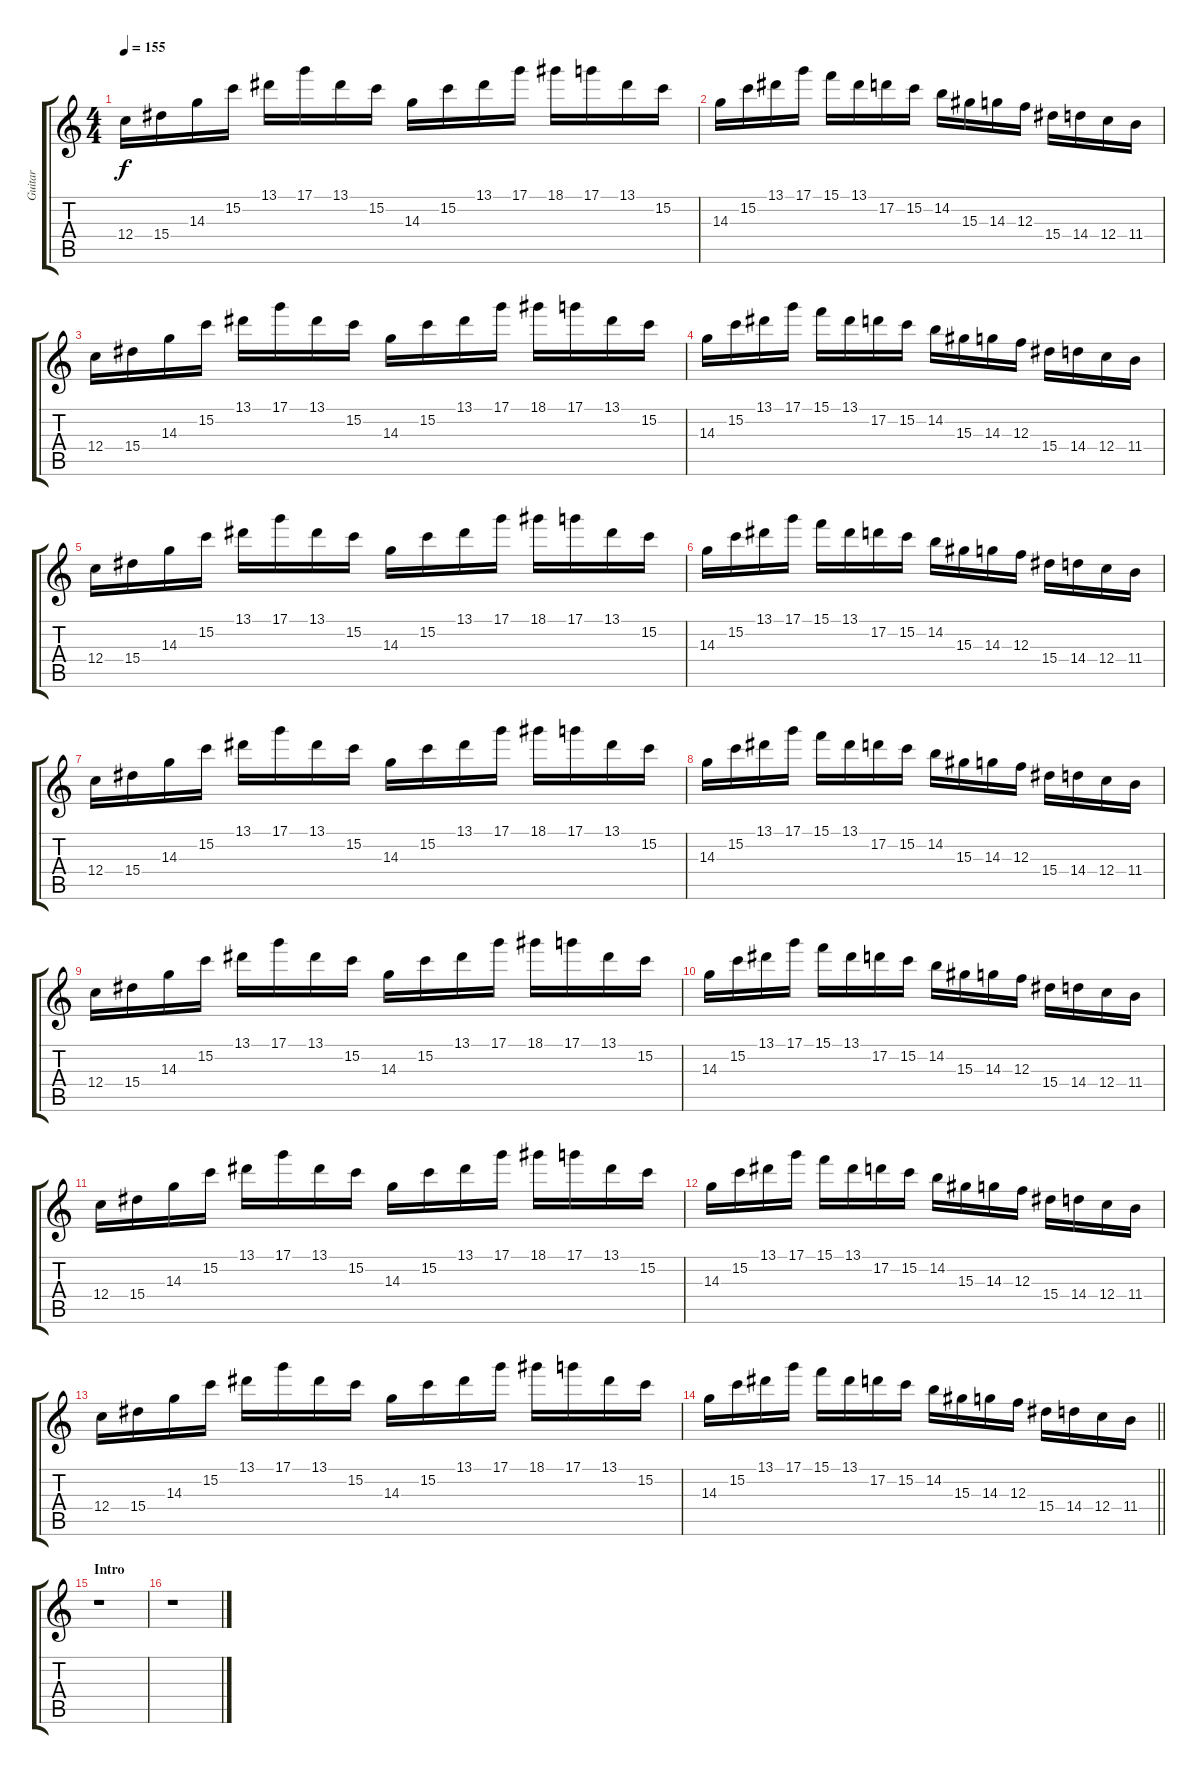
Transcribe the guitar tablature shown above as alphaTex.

\track ("Guitar" "Guitar") {instrument distortionguitar}
\staff {score tabs}
\tuning (D4 A3 F3 C3 G2 C2) {hide}
\ts (4 4)
\tempo 155
\clef g2
\ks c
12.4.16{dy f} 15.4.16 14.3.16 15.2.16 13.1.16 17.1.16 13.1.16 15.2.16 14.3.16 15.2.16 13.1.16 17.1.16 18.1.16 17.1.16 13.1.16 15.2.16 |
14.3.16 15.2.16 13.1.16 17.1.16 15.1.16 13.1.16 17.2.16 15.2.16 14.2.16 15.3.16 14.3.16 12.3.16 15.4.16 14.4.16 12.4.16 11.4.16 |
12.4.16 15.4.16 14.3.16 15.2.16 13.1.16 17.1.16 13.1.16 15.2.16 14.3.16 15.2.16 13.1.16 17.1.16 18.1.16 17.1.16 13.1.16 15.2.16 |
14.3.16 15.2.16 13.1.16 17.1.16 15.1.16 13.1.16 17.2.16 15.2.16 14.2.16 15.3.16 14.3.16 12.3.16 15.4.16 14.4.16 12.4.16 11.4.16 |
12.4.16 15.4.16 14.3.16 15.2.16 13.1.16 17.1.16 13.1.16 15.2.16 14.3.16 15.2.16 13.1.16 17.1.16 18.1.16 17.1.16 13.1.16 15.2.16 |
14.3.16 15.2.16 13.1.16 17.1.16 15.1.16 13.1.16 17.2.16 15.2.16 14.2.16 15.3.16 14.3.16 12.3.16 15.4.16 14.4.16 12.4.16 11.4.16 |
12.4.16 15.4.16 14.3.16 15.2.16 13.1.16 17.1.16 13.1.16 15.2.16 14.3.16 15.2.16 13.1.16 17.1.16 18.1.16 17.1.16 13.1.16 15.2.16 |
14.3.16 15.2.16 13.1.16 17.1.16 15.1.16 13.1.16 17.2.16 15.2.16 14.2.16 15.3.16 14.3.16 12.3.16 15.4.16 14.4.16 12.4.16 11.4.16 |
12.4.16 15.4.16 14.3.16 15.2.16 13.1.16 17.1.16 13.1.16 15.2.16 14.3.16 15.2.16 13.1.16 17.1.16 18.1.16 17.1.16 13.1.16 15.2.16 |
14.3.16 15.2.16 13.1.16 17.1.16 15.1.16 13.1.16 17.2.16 15.2.16 14.2.16 15.3.16 14.3.16 12.3.16 15.4.16 14.4.16 12.4.16 11.4.16 |
12.4.16 15.4.16 14.3.16 15.2.16 13.1.16 17.1.16 13.1.16 15.2.16 14.3.16 15.2.16 13.1.16 17.1.16 18.1.16 17.1.16 13.1.16 15.2.16 |
14.3.16 15.2.16 13.1.16 17.1.16 15.1.16 13.1.16 17.2.16 15.2.16 14.2.16 15.3.16 14.3.16 12.3.16 15.4.16 14.4.16 12.4.16 11.4.16 |
12.4.16 15.4.16 14.3.16 15.2.16 13.1.16 17.1.16 13.1.16 15.2.16 14.3.16 15.2.16 13.1.16 17.1.16 18.1.16 17.1.16 13.1.16 15.2.16 |
\barLineRight lightlight
14.3.16 15.2.16 13.1.16 17.1.16 15.1.16 13.1.16 17.2.16 15.2.16 14.2.16 15.3.16 14.3.16 12.3.16 15.4.16 14.4.16 12.4.16 11.4.16 |
\section ("" "Intro")
r.1 |
r.1
